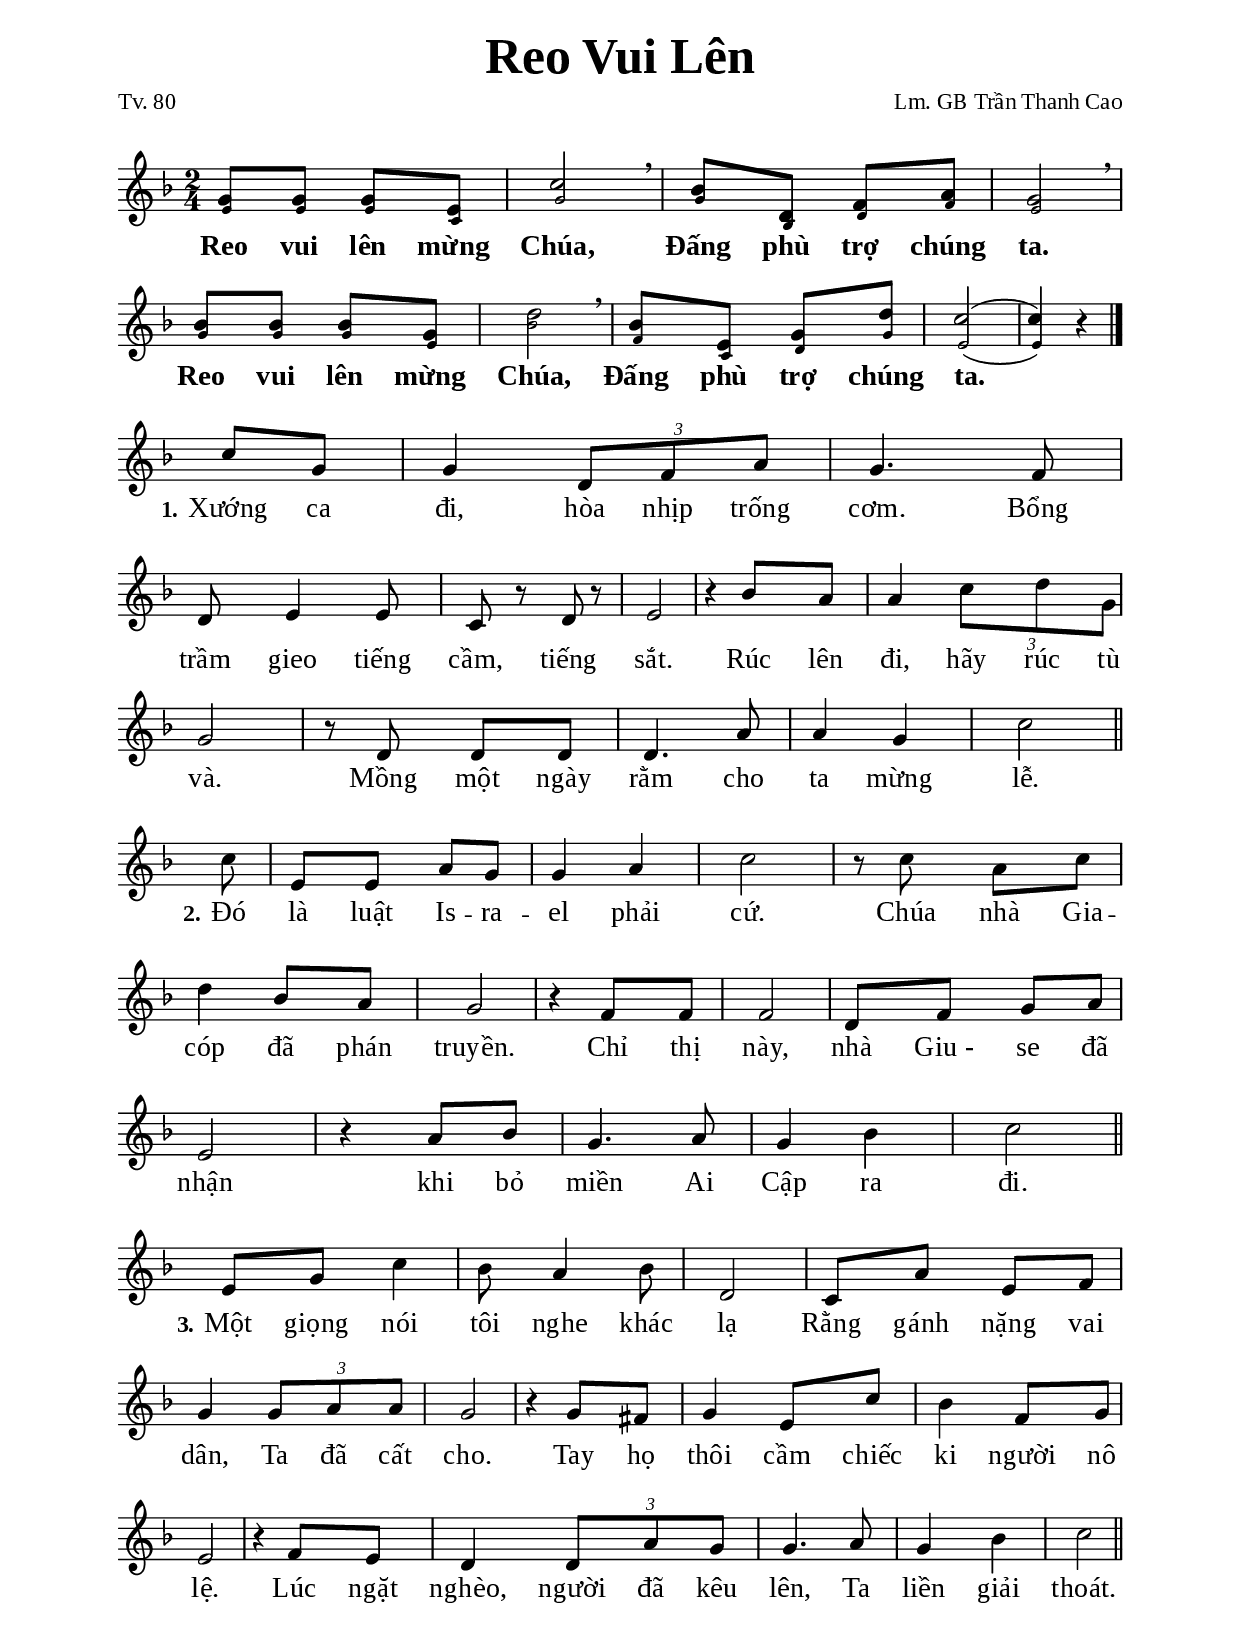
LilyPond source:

% Cài đặt chung
\version "2.22.1"
\include "english.ly"

\header {
  title = \markup { \fontsize #3 "Reo Vui Lên" }
  poet = "Tv. 80"
  composer = "Lm. GB Trần Thanh Cao"
  arranger = " "
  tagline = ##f
}

% Nhạc điệp khúc
nhacDiepKhucSop = \relative c'' {
  g8 g g e |
  c'2 \breathe |
  bf8 d, f a |
  g2 \breathe |
  bf8 bf bf g |
  d'2 \breathe |
  bf8 e, g d' |
  c2 ^( |
  c4) r \bar "|."
}

nhacDiepKhucBas = \relative c' {
  e8 e e c |
  g'2 |
  g8 bf, d f |
  e2 |
  g8 g g e |
  bf'2 |
  f8 c d g |
  e2 _( |
  e4) r
}

% Nhạc phiên khúc
nhacPhienKhucMot = \relative c'' {
  \partial 4 c8 g |
  g4 \tuplet 3/2 { d8 f a } |
  g4. f8 |
  d e4 e8 |
  c r d r |
  e2 |
  r4 bf'8 a |
  a4 \tuplet 3/2 { c8 d g, } |
  g2 |
  r8 d d d |
  d4. a'8 |
  a4 g |
  c2 \bar "||"
}

nhacPhienKhucHai = \relative c'' {
  \partial 8 c8 |
  e, e a g |
  g4 a |
  c2 |
  r8 c a c |
  d4 bf8 a |
  g2 |
  r4 f8 f |
  f2 |
  d8 f g a |
  e2 |
  r4 a8 bf |
  g4. a8 |
  g4 bf |
  c2 \bar "||"
}

nhacPhienKhucBa = \relative c' {
  e8 g c4 |
  bf8 a4 bf8 |
  d,2 |
  c8 a' e f |
  g4 \tuplet 3/2 { g8 a a } |
  g2 |
  r4 g8 fs |
  g4 e8 c' |
  bf4 f8 g |
  e2 |
  r4 f8 e |
  d4 \tuplet 3/2 { d8 a' g } |
  g4. a8 |
  g4 bf |
  c2 \bar "||"
}

% Lời điệp khúc
loiDiepKhuc = \lyricmode {
  Reo vui lên mừng Chúa, Đấng phù trợ chúng ta.
  Reo vui lên mừng Chúa, Đấng phù trợ chúng ta.
}

% Lời phiên khúc
loiPhienKhucMot = \lyricmode {
  \set stanza = #"1."
  Xướng ca đi, hòa nhịp trống cơm.
  Bổng trầm gieo tiếng cầm, tiếng sắt.
  Rúc lên đi, hãy rúc tù và.
  Mồng một ngày rằm cho ta mừng lễ.
}

loiPhienKhucHai = \lyricmode {
  \set stanza = #"2."
  Đó là luật Is -- ra -- el phải cứ.
  Chúa nhà Gia -- cóp đã phán truyền.
  Chỉ thị này, nhà "Giu -" se đã nhận
  khi bỏ miền Ai Cập ra đi.
}

loiPhienKhucBa = \lyricmode {
  \set stanza = #"3."
  Một giọng nói tôi nghe khác lạ
  Rằng gánh nặng vai dân, Ta đã cất cho.
  Tay họ thôi cầm chiếc ki người nô lệ.
  Lúc ngặt nghèo, người đã kêu lên, Ta liền giải thoát.
}


% Dàn trang
\paper {
  #(set-paper-size "a4")
  top-margin = 10\mm
  bottom-margin = 10\mm
  left-margin = 20\mm
  right-margin = 20\mm
  indent = #0
  #(define fonts
    (make-pango-font-tree
      "Liberation Serif"
      "Liberation Serif"
      "Liberation Serif"
      (/ 20 20)))
  page-count = #1
  system-system-spacing = #'((basic-distance . 13))
  score-system-spacing = #'((basic-distance . 13))
}

% Thiết lập tông và nhịp
TongNhip = { \key f \major \time 2/4 }

% Đổi kích thước nốt cho bè phụ
notBePhu =
#(define-music-function (font-size music) (number? ly:music?)
   (for-some-music
     (lambda (m)
       (if (music-is-of-type? m 'rhythmic-event)
           (begin
             (set! (ly:music-property m 'tweaks)
                   (cons `(font-size . ,font-size)
                         (ly:music-property m 'tweaks)))
             #t)
           #f))
     music)
   music)

\score {
  \new ChoirStaff <<
    \new Staff = diepKhuc \with {
        \consists "Merge_rests_engraver"
        %\magnifyStaff #(magstep +1)
        printPartCombineTexts = ##f
      }
      <<
      \new Voice \TongNhip \partCombine 
        \nhacDiepKhucSop
        \notBePhu -3 { \nhacDiepKhucBas }
      \new NullVoice = nhacThamChieu \nhacDiepKhucSop
      \new Lyrics \lyricsto nhacThamChieu \loiDiepKhuc
      >>
  >>
  \layout {
    \override Lyrics.LyricText.font-series = #'bold
    \override Lyrics.LyricText.font-size = #+2
    \override Lyrics.LyricSpace.minimum-distance = #3
    \override Score.BarNumber.break-visibility = ##(#f #f #f)
    \override Score.SpacingSpanner.uniform-stretching = ##t
  }
}

\score {
  \new ChoirStaff <<
    \new Staff = phienKhuc \with {
        %\magnifyStaff #(magstep +1)
      }
      <<
      \new Voice = beSop {
        \key f \major \time 2/4 \nhacPhienKhucMot
      }
    >>
    \new Lyrics \lyricsto beSop \loiPhienKhucMot
  >>
  \layout {
    \override Staff.TimeSignature.transparent = ##t
    \override Lyrics.LyricText.font-size = #+2
    \override Lyrics.LyricSpace.minimum-distance = #3.5
    \override Score.BarNumber.break-visibility = ##(#f #f #f)
    \override Score.SpacingSpanner.uniform-stretching = ##t
  }
}

\score {
  \new ChoirStaff <<
    \new Staff = phienKhuc \with {
        %\magnifyStaff #(magstep +1)
      }
      <<
      \new Voice = beSop {
        \key f \major \time 2/4 \nhacPhienKhucHai
      }
    >>
    \new Lyrics \lyricsto beSop \loiPhienKhucHai
  >>
  \layout {
    \override Staff.TimeSignature.transparent = ##t
    \override Lyrics.LyricText.font-size = #+2
    \override Lyrics.LyricSpace.minimum-distance = #4
    \override Score.BarNumber.break-visibility = ##(#f #f #f)
    \override Score.SpacingSpanner.uniform-stretching = ##t
  }
}

\score {
  \new ChoirStaff <<
    \new Staff = phienKhuc \with {
        %\magnifyStaff #(magstep +1)
      }
      <<
      \new Voice = beSop {
        \key f \major \time 2/4 \nhacPhienKhucBa
      }
    >>
    \new Lyrics \lyricsto beSop \loiPhienKhucBa
  >>
  \layout {
    \override Staff.TimeSignature.transparent = ##t
    \override Lyrics.LyricText.font-size = #+2
    \override Lyrics.LyricSpace.minimum-distance = #3
    \override Score.BarNumber.break-visibility = ##(#f #f #f)
    \override Score.SpacingSpanner.uniform-stretching = ##t
  }
}
